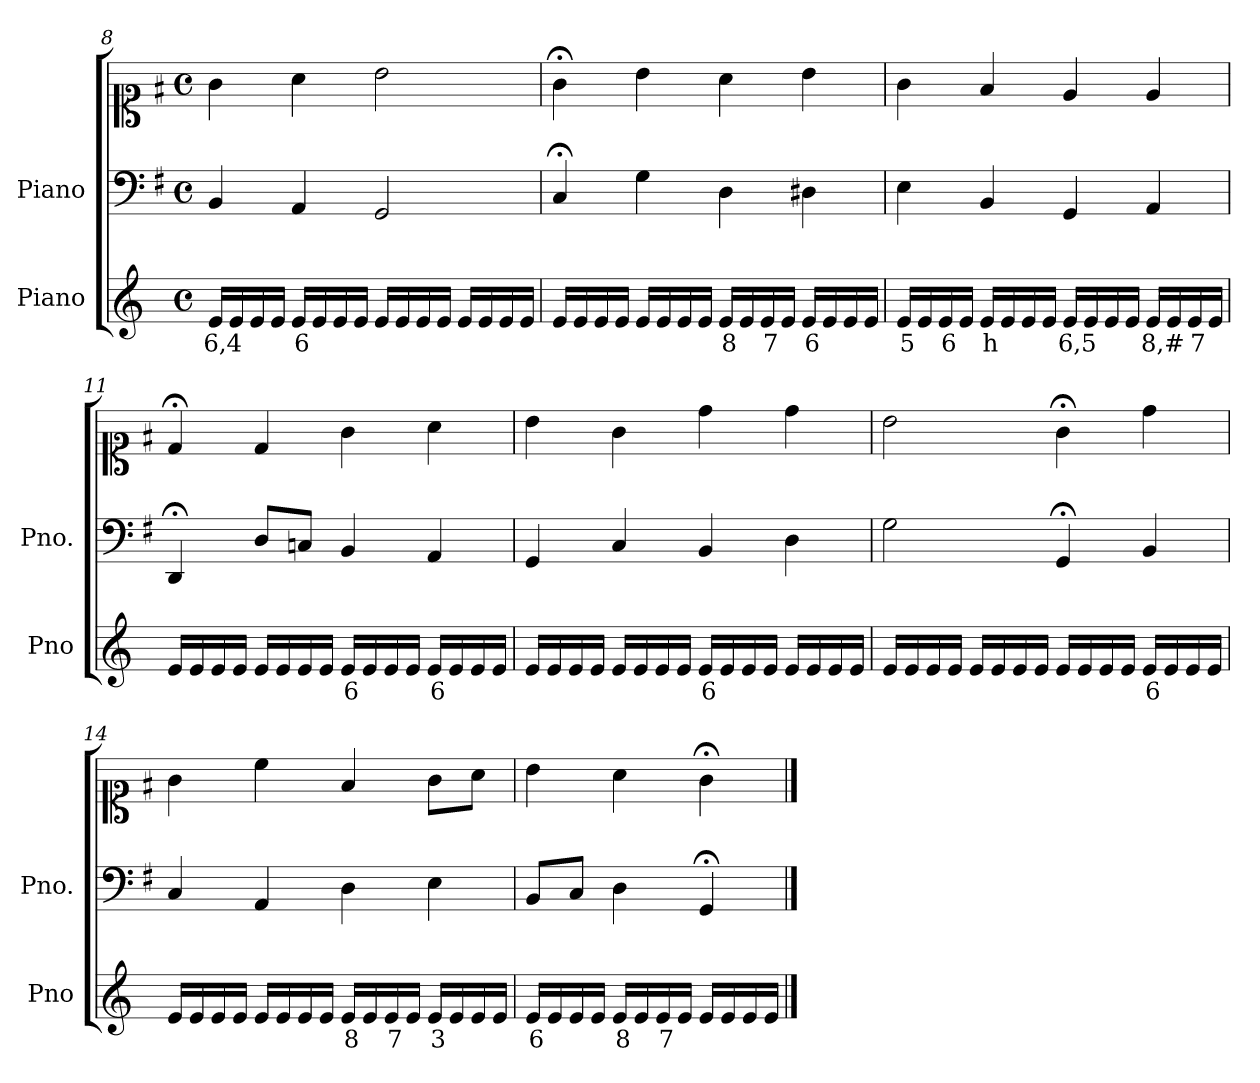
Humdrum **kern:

**kern	**text	**kern	**kern
*part2	*part2	*part1	*part1
*staff3	*staff3	*staff2	*staff1
*I"Piano	*	*I"Piano	*
*I'Pno	*	*I'Pno.	*
*clefG2	*	*clefF4	*clefC1
*k[]	*	*k[f#]	*k[f#]
*M4/4	*	*M4/4	*M4/4
*met(c)	*	*met(c)	*met(c)
=8	=8	=8	=8
!	!LO:LY:b	!	!
16e/LL	6,4	4BB/	4g\
16e/	.	.	.
16e/	.	.	.
16e/JJ	.	.	.
!	!LO:LY:b	!	!
16e/LL	6	4AA/	4a\
16e/	.	.	.
16e/	.	.	.
16e/JJ	.	.	.
16e/LL	.	2GG/	2b\
16e/	.	.	.
16e/	.	.	.
16e/JJ	.	.	.
16e/LL	.	.	.
16e/	.	.	.
16e/	.	.	.
16e/JJ	.	.	.
=9	=9	=9	=9
16e/LL	.	4C;</	4g;<\
16e/	.	.	.
16e/	.	.	.
16e/JJ	.	.	.
16e/LL	.	4G\	4b\
16e/	.	.	.
16e/	.	.	.
16e/JJ	.	.	.
!	!LO:LY:b	!	!
16e/LL	8	4D\	4a\
16e/	.	.	.
!	!LO:LY:b	!	!
16e/	7	.	.
16e/JJ	.	.	.
!	!LO:LY:b	!	!
16e/LL	6	4D#X\	4b\
16e/	.	.	.
16e/	.	.	.
16e/JJ	.	.	.
=10	=10	=10	=10
!	!LO:LY:b	!	!
16e/LL	5	4E\	4g\
16e/	.	.	.
!	!LO:LY:b	!	!
16e/	6	.	.
16e/JJ	.	.	.
!	!LO:LY:b	!	!
16e/LL	h	4BB/	4f#/
16e/	.	.	.
16e/	.	.	.
16e/JJ	.	.	.
!	!LO:LY:b	!	!
16e/LL	6,5	4GG/	4e/
16e/	.	.	.
16e/	.	.	.
16e/JJ	.	.	.
!	!LO:LY:b	!	!
16e/LL	8,#	4AA/	4e/
16e/	.	.	.
!	!LO:LY:b	!	!
16e/	7	.	.
16e/JJ	.	.	.
=11	=11	=11	=11
16e/LL	.	4DD;</	4d;</
16e/	.	.	.
16e/	.	.	.
16e/JJ	.	.	.
16e/LL	.	8D/L	4d/
16e/	.	.	.
16e/	.	8Cn/J	.
16e/JJ	.	.	.
!	!LO:LY:b	!	!
16e/LL	6	4BB/	4g\
16e/	.	.	.
16e/	.	.	.
16e/JJ	.	.	.
!	!LO:LY:b	!	!
16e/LL	6	4AA/	4a\
16e/	.	.	.
16e/	.	.	.
16e/JJ	.	.	.
=12	=12	=12	=12
16e/LL	.	4GG/	4b\
16e/	.	.	.
16e/	.	.	.
16e/JJ	.	.	.
16e/LL	.	4C/	4g\
16e/	.	.	.
16e/	.	.	.
16e/JJ	.	.	.
!	!LO:LY:b	!	!
16e/LL	6	4BB/	4dd\
16e/	.	.	.
16e/	.	.	.
16e/JJ	.	.	.
16e/LL	.	4D\	4dd\
16e/	.	.	.
16e/	.	.	.
16e/JJ	.	.	.
=13	=13	=13	=13
16e/LL	.	2G\	2b\
16e/	.	.	.
16e/	.	.	.
16e/JJ	.	.	.
16e/LL	.	.	.
16e/	.	.	.
16e/	.	.	.
16e/JJ	.	.	.
16e/LL	.	4GG;</	4g;<\
16e/	.	.	.
16e/	.	.	.
16e/JJ	.	.	.
!	!LO:LY:b	!	!
16e/LL	6	4BB/	4dd\
16e/	.	.	.
16e/	.	.	.
16e/JJ	.	.	.
=14	=14	=14	=14
16e/LL	.	4C/	4g\
16e/	.	.	.
16e/	.	.	.
16e/JJ	.	.	.
16e/LL	.	4AA/	4cc\
16e/	.	.	.
16e/	.	.	.
16e/JJ	.	.	.
!	!LO:LY:b	!	!
16e/LL	8	4D\	4f#/
16e/	.	.	.
!	!LO:LY:b	!	!
16e/	7	.	.
16e/JJ	.	.	.
!	!LO:LY:b	!	!
16e/LL	3	4E\	8g\L
16e/	.	.	.
16e/	.	.	8a\J
16e/JJ	.	.	.
=15	=15	=15	=15
!	!LO:LY:b	!	!
16e/LL	6	8BB/L	4b\
16e/	.	.	.
16e/	.	8C/J	.
16e/JJ	.	.	.
!	!LO:LY:b	!	!
16e/LL	8	4D\	4a\
16e/	.	.	.
!	!LO:LY:b	!	!
16e/	7	.	.
16e/JJ	.	.	.
16e/LL	.	4GG;</	4g;<\
16e/	.	.	.
16e/	.	.	.
16e/JJ	.	.	.
==	==	==	==
*-	*-	*-	*-
